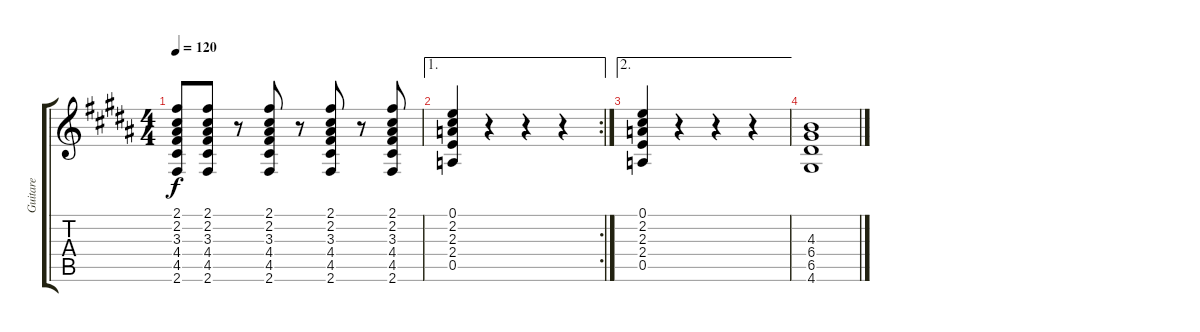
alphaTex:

\track ("Guitare" "Guitare") {instrument acousticguitarnylon}
\staff {score tabs}
\tuning (E4 B3 G3 D3 A2 E2) {hide}
\ts (4 4)
\tempo 120
\clef g2
\ks b
(2.1 2.2 3.3 4.4 4.5 2.6).8{dy f} (2.1 2.2 3.3 4.4 4.5 2.6).8 r.8 (2.1 2.2 3.3 4.4 4.5 2.6).8 r.8 (2.1 2.2 3.3 4.4 4.5 2.6).8 r.8 (2.1 2.2 3.3 4.4 4.5 2.6).8 |
\ae 1
\rc 2
(0.1 2.2 2.3 2.4 0.5).4 r.4 r.4 r.4 |
\ae 2
(0.1 2.2 2.3 2.4 0.5).4 r.4 r.4 r.4 |
(4.3 6.4 6.5 4.6).1
